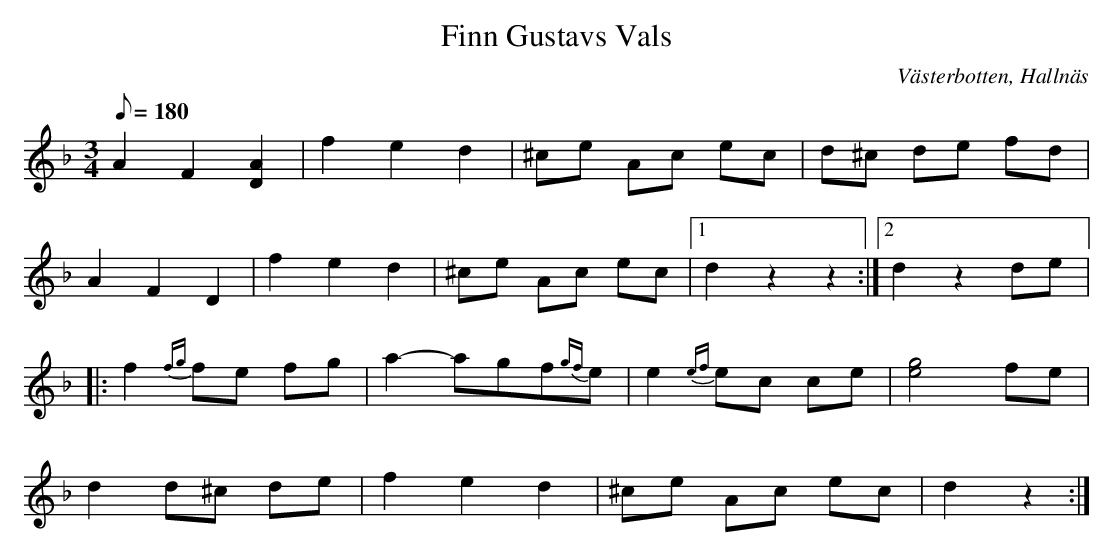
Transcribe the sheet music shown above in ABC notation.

X:1
T:Finn Gustavs Vals
O:Västerbotten, Hallnäs
O:Degerfors, Edlunda
L:1/8
M:3/4
Q:180
K:Dm
A2 F2 [DA]2 | f2 e2 d2 | ^ce Ac ec | d^c de fd |
A2 F2 D2 | f2 e2 d2 | ^ce Ac ec |1 d2 z2 z2 :|2 d2 z2 de |:
f2 {fg} fe fg | a2- agf{gf}e | e2 {ef}ec ce | [eg]4 fe |
d2 d^c de | f2 e2 d2 | ^ce Ac ec | d2 z2 :|
